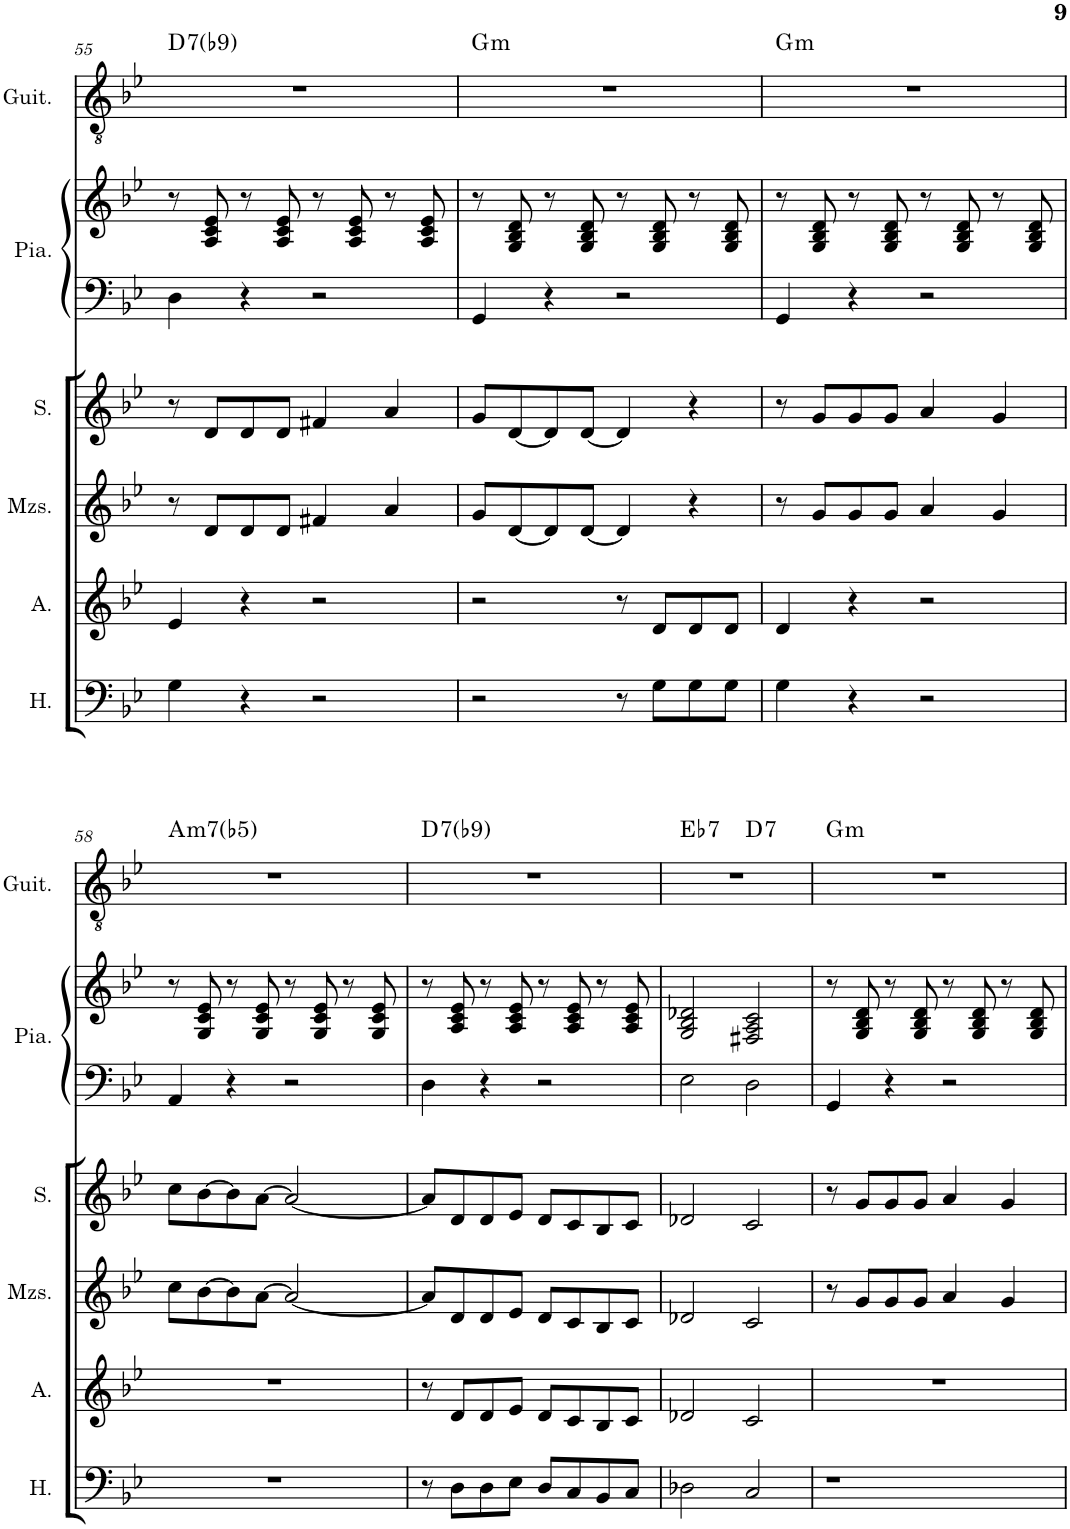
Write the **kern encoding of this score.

**kern	**kern	**kern	**kern	**kern	**kern	**kern	**harte
*part6	*part5	*part4	*part3	*part2	*part2	*part1	*part1
*staff7	*staff6	*staff5	*staff4	*staff3	*staff2	*staff1	*
*I"Hommes	*I"Alto	*I"Mezzo-soprano	*I"Soprano	*I"Piano	*	*I"Guitare acoustique	*
*I'H.	*I'A.	*I'Mzs.	*I'S.	*I'Pia.	*	*I'Guit.	*
!!LO:PB:g=z
*clefF4	*clefG2	*clefG2	*clefG2	*clefF4	*clefG2	*clefGv2	*
*k[b-e-]	*k[b-e-]	*k[b-e-]	*k[b-e-]	*k[b-e-]	*k[b-e-]	*k[b-e-]	*
*M4/4	*M4/4	*M4/4	*M4/4	*M4/4	*M4/4	*M4/4	*
=55	=55	=55	=55	=55	=55	=55	=55
!	!	!	!	!	!	!	!LO:H:kt=7
4G\	4e-/	8r	8r	4D\	8r	1r	D:7(b9)
.	.	8d/L	8d/L	.	8A/ 8c/ 8e-/	.	.
4r	4r	8d/	8d/	4r	8r	.	.
.	.	8d/J	8d/J	.	8A/ 8c/ 8e-/	.	.
2r	2r	4f#X/	4f#X/	2r	8r	.	.
.	.	.	.	.	8A/ 8c/ 8e-/	.	.
.	.	4a/	4a/	.	8r	.	.
.	.	.	.	.	8A/ 8c/ 8e-/	.	.
=56	=56	=56	=56	=56	=56	=56	=56
!	!	!	!	!	!	!	!LO:H:kt=m
2r	2r	8g/L	8g/L	4GG/	8r	1r	G:min
.	.	[8d/	[8d/	.	8G/ 8B-/ 8d/	.	.
.	.	8d/]	8d/]	4r	8r	.	.
.	.	[8d/J	[8d/J	.	8G/ 8B-/ 8d/	.	.
8r	8r	4d/]	4d/]	2r	8r	.	.
8G\L	8d/L	.	.	.	8G/ 8B-/ 8d/	.	.
8G\	8d/	4r	4r	.	8r	.	.
8G\J	8d/J	.	.	.	8G/ 8B-/ 8d/	.	.
=57	=57	=57	=57	=57	=57	=57	=57
!	!	!	!	!	!	!	!LO:H:kt=m
4G\	4d/	8r	8r	4GG/	8r	1r	G:min
.	.	8g/L	8g/L	.	8G/ 8B-/ 8d/	.	.
4r	4r	8g/	8g/	4r	8r	.	.
.	.	8g/J	8g/J	.	8G/ 8B-/ 8d/	.	.
2r	2r	4a/	4a/	2r	8r	.	.
.	.	.	.	.	8G/ 8B-/ 8d/	.	.
.	.	4g/	4g/	.	8r	.	.
.	.	.	.	.	8G/ 8B-/ 8d/	.	.
!!LO:LB:g=z
=58	=58	=58	=58	=58	=58	=58	=58
!	!	!	!	!	!	!	!LO:H:kt=m7(b5)
1r	1r	8cc\L	8cc\L	4AA/	8r	1r	A:hdim7
.	.	[8b-\	[8b-\	.	8G/ 8c/ 8e-/	.	.
.	.	8b-\]	8b-\]	4r	8r	.	.
.	.	[8a\J	[8a\J	.	8G/ 8c/ 8e-/	.	.
.	.	2a/_	2a/_	2r	8r	.	.
.	.	.	.	.	8G/ 8c/ 8e-/	.	.
.	.	.	.	.	8r	.	.
.	.	.	.	.	8G/ 8c/ 8e-/	.	.
=59	=59	=59	=59	=59	=59	=59	=59
!	!	!	!	!	!	!	!LO:H:kt=7
8r	8r	8a/L]	8a/L]	4D\	8r	1r	D:7(b9)
8D\L	8d/L	8d/	8d/	.	8A/ 8c/ 8e-/	.	.
8D\	8d/	8d/	8d/	4r	8r	.	.
8E-\J	8e-/J	8e-/J	8e-/J	.	8A/ 8c/ 8e-/	.	.
8D/L	8d/L	8d/L	8d/L	2r	8r	.	.
8C/	8c/	8c/	8c/	.	8A/ 8c/ 8e-/	.	.
8BB-/	8B-/	8B-/	8B-/	.	8r	.	.
8C/J	8c/J	8c/J	8c/J	.	8A/ 8c/ 8e-/	.	.
=60	=60	=60	=60	=60	=60	=60	=60
!	!	!	!	!	!	!	!LO:H:kt=7
*	*	*	*	*	*	*^	*
2D-X\	2d-X/	2d-X/	2d-X/	2E-\	2G/ 2B-/ 2d-X/	1r	2ryy	Eb:7
!	!	!	!	!	!	!	!	!LO:H:kt=7
2C/	2c/	2c/	2c/	2D\	2F#X/ 2A/ 2c/	.	2ryy	D:7
=61	=61	=61	=61	=61	=61	=61	=61	=61
!	!	!	!	!	!	!	!	!LO:H:kt=m
*	*	*	*	*	*	*v	*v	*
1r	1r	8r	8r	4GG/	8r	1r	G:min
.	.	8g/L	8g/L	.	8G/ 8B-/ 8d/	.	.
.	.	8g/	8g/	4r	8r	.	.
.	.	8g/J	8g/J	.	8G/ 8B-/ 8d/	.	.
.	.	4a/	4a/	2r	8r	.	.
.	.	.	.	.	8G/ 8B-/ 8d/	.	.
.	.	4g/	4g/	.	8r	.	.
.	.	.	.	.	8G/ 8B-/ 8d/	.	.
=	=	=	=	=	=	=	=
*-	*-	*-	*-	*-	*-	*-	*-
